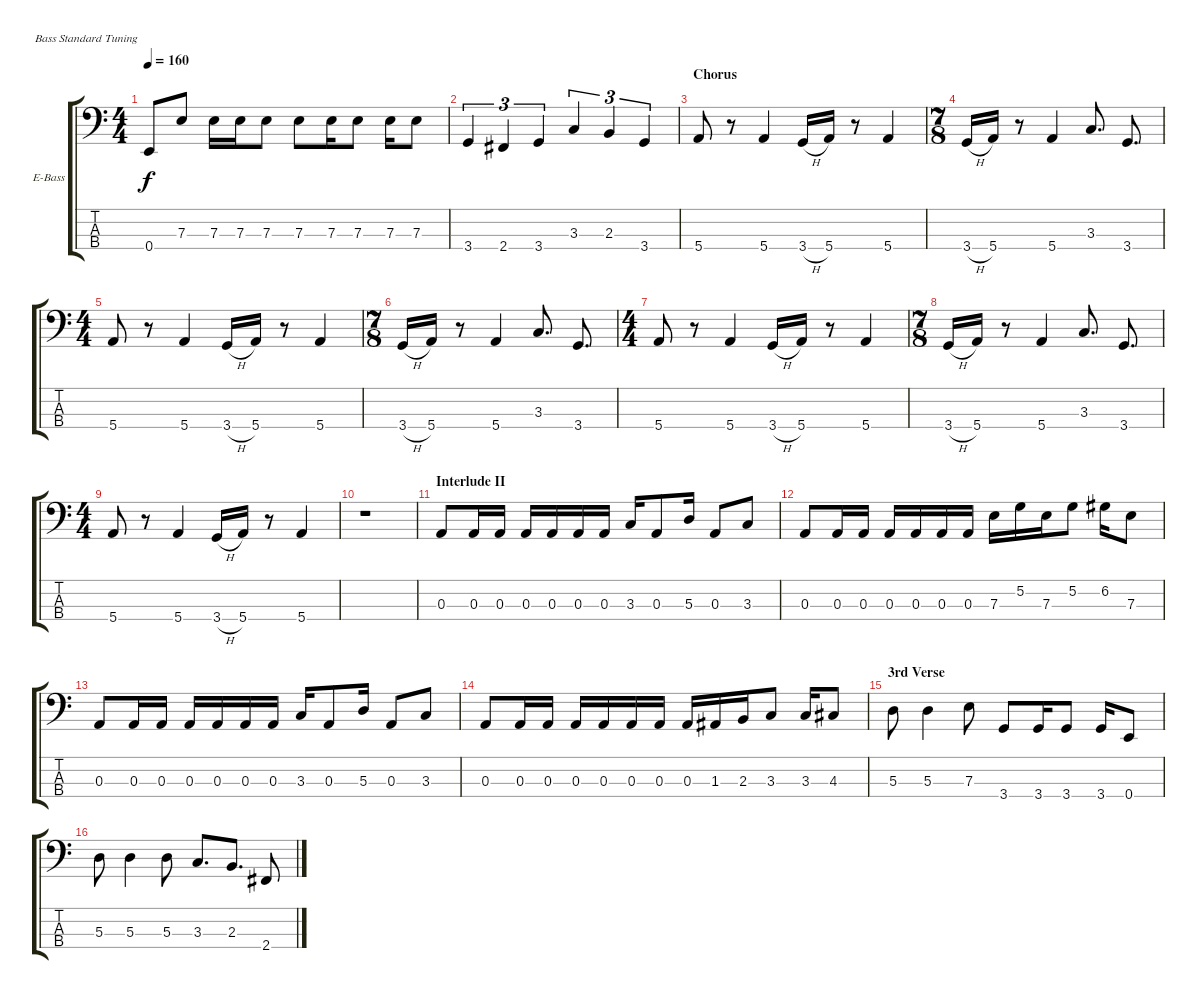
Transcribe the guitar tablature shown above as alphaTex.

\bracketExtendMode groupsimilarinstruments
\firstSystemTrackNameOrientation horizontal
\otherSystemsTrackNameOrientation horizontal
\track ("Bass" "E-Bass") {instrument electricbasspick}
\staff {score tabs}
\tuning (G2 D2 A1 E1)
\ts (4 4)
\tempo 160
\clef f4
\ks c
0.4.8{dy f} 7.3.8 7.3.16 7.3.16 7.3.8 7.3.8 7.3.16 7.3.8 7.3.16 7.3.8 |
3.4.4{tu (3 2)} 2.4.4{tu (3 2)} 3.4.4{tu (3 2)} 3.3.4{tu (3 2)} 2.3.4{tu (3 2)} 3.4.4{tu (3 2)} |
\section ("" "Chorus")
5.4.8 r.8 5.4.4 3.4{h}.16 5.4.16 r.8 5.4.4 |
\ts (7 8)
\beaming (8 3 2 2)
3.4{h}.16 5.4.16 r.8 5.4.4 3.3.8{d} 3.4.8{d} |
\ts (4 4)
\beaming (8 2 2 2 2)
5.4.8 r.8 5.4.4 3.4{h}.16 5.4.16 r.8 5.4.4 |
\ts (7 8)
\beaming (8 3 2 2)
3.4{h}.16 5.4.16 r.8 5.4.4 3.3.8{d} 3.4.8{d} |
\ts (4 4)
\beaming (8 2 2 2 2)
5.4.8 r.8 5.4.4 3.4{h}.16 5.4.16 r.8 5.4.4 |
\ts (7 8)
\beaming (8 3 2 2)
3.4{h}.16 5.4.16 r.8 5.4.4 3.3.8{d} 3.4.8{d} |
\ts (4 4)
\beaming (8 2 2 2 2)
5.4.8 r.8 5.4.4 3.4{h}.16 5.4.16 r.8 5.4.4 |
r.1 |
\section ("" "Interlude II")
0.3.8 0.3.16 0.3.16 0.3.16 0.3.16 0.3.16 0.3.16 3.3.16 0.3.8 5.3.16 0.3.8 3.3.8 |
0.3.8 0.3.16 0.3.16 0.3.16 0.3.16 0.3.16 0.3.16 7.3.16 5.2.16 7.3.16 5.2.8 6.2.16 7.3.8 |
0.3.8 0.3.16 0.3.16 0.3.16 0.3.16 0.3.16 0.3.16 3.3.16 0.3.8 5.3.16 0.3.8 3.3.8 |
0.3.8 0.3.16 0.3.16 0.3.16 0.3.16 0.3.16 0.3.16 0.3.16 1.3.16 2.3.16 3.3.8 3.3.16 4.3.8 |
\section ("" "3rd Verse")
5.3.8 5.3.4 7.3.8 3.4.8 3.4.16 3.4.8 3.4.16 0.4.8 |
5.3.8 5.3.4 5.3.8 3.3.8{d} 2.3.8{d} 2.4.8
